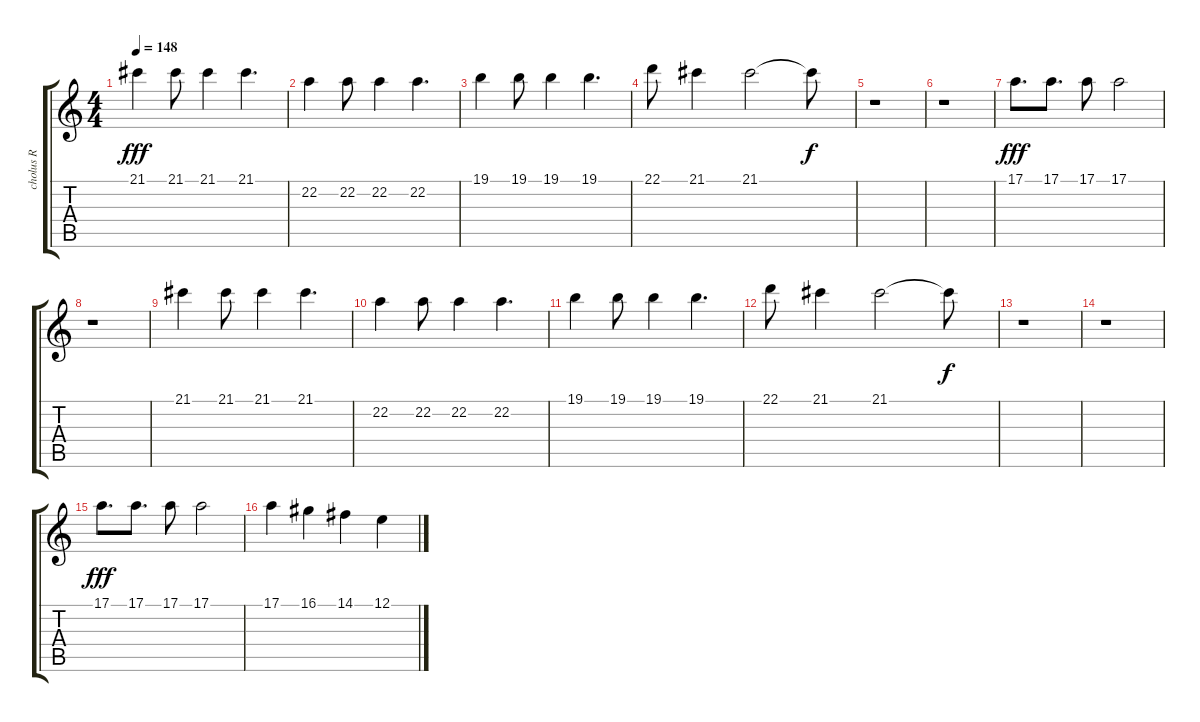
\track ("cholus R" "cholus R") {instrument synthvoice}
\staff {score tabs}
\tuning (E4 B3 G3 D3 A2 E2) {hide}
\ts (4 4)
\tempo 148
\clef g2
\ks c
21.1.4{dy fff} 21.1.8 21.1.4 21.1.4{d} |
22.2.4 22.2.8 22.2.4 22.2.4{d} |
19.1.4 19.1.8 19.1.4 19.1.4{d} |
22.1.8 21.1.4 21.1.2 21.1{t}.8{dy f} |
r.1 |
r.1 |
17.1.8{d dy fff} 17.1.8{d} 17.1.8 17.1.2 |
r.1 |
21.1.4 21.1.8 21.1.4 21.1.4{d} |
22.2.4 22.2.8 22.2.4 22.2.4{d} |
19.1.4 19.1.8 19.1.4 19.1.4{d} |
22.1.8 21.1.4 21.1.2 21.1{t}.8{dy f} |
r.1 |
r.1 |
17.1.8{d dy fff} 17.1.8{d} 17.1.8 17.1.2 |
17.1.4 16.1.4 14.1.4 12.1.4
